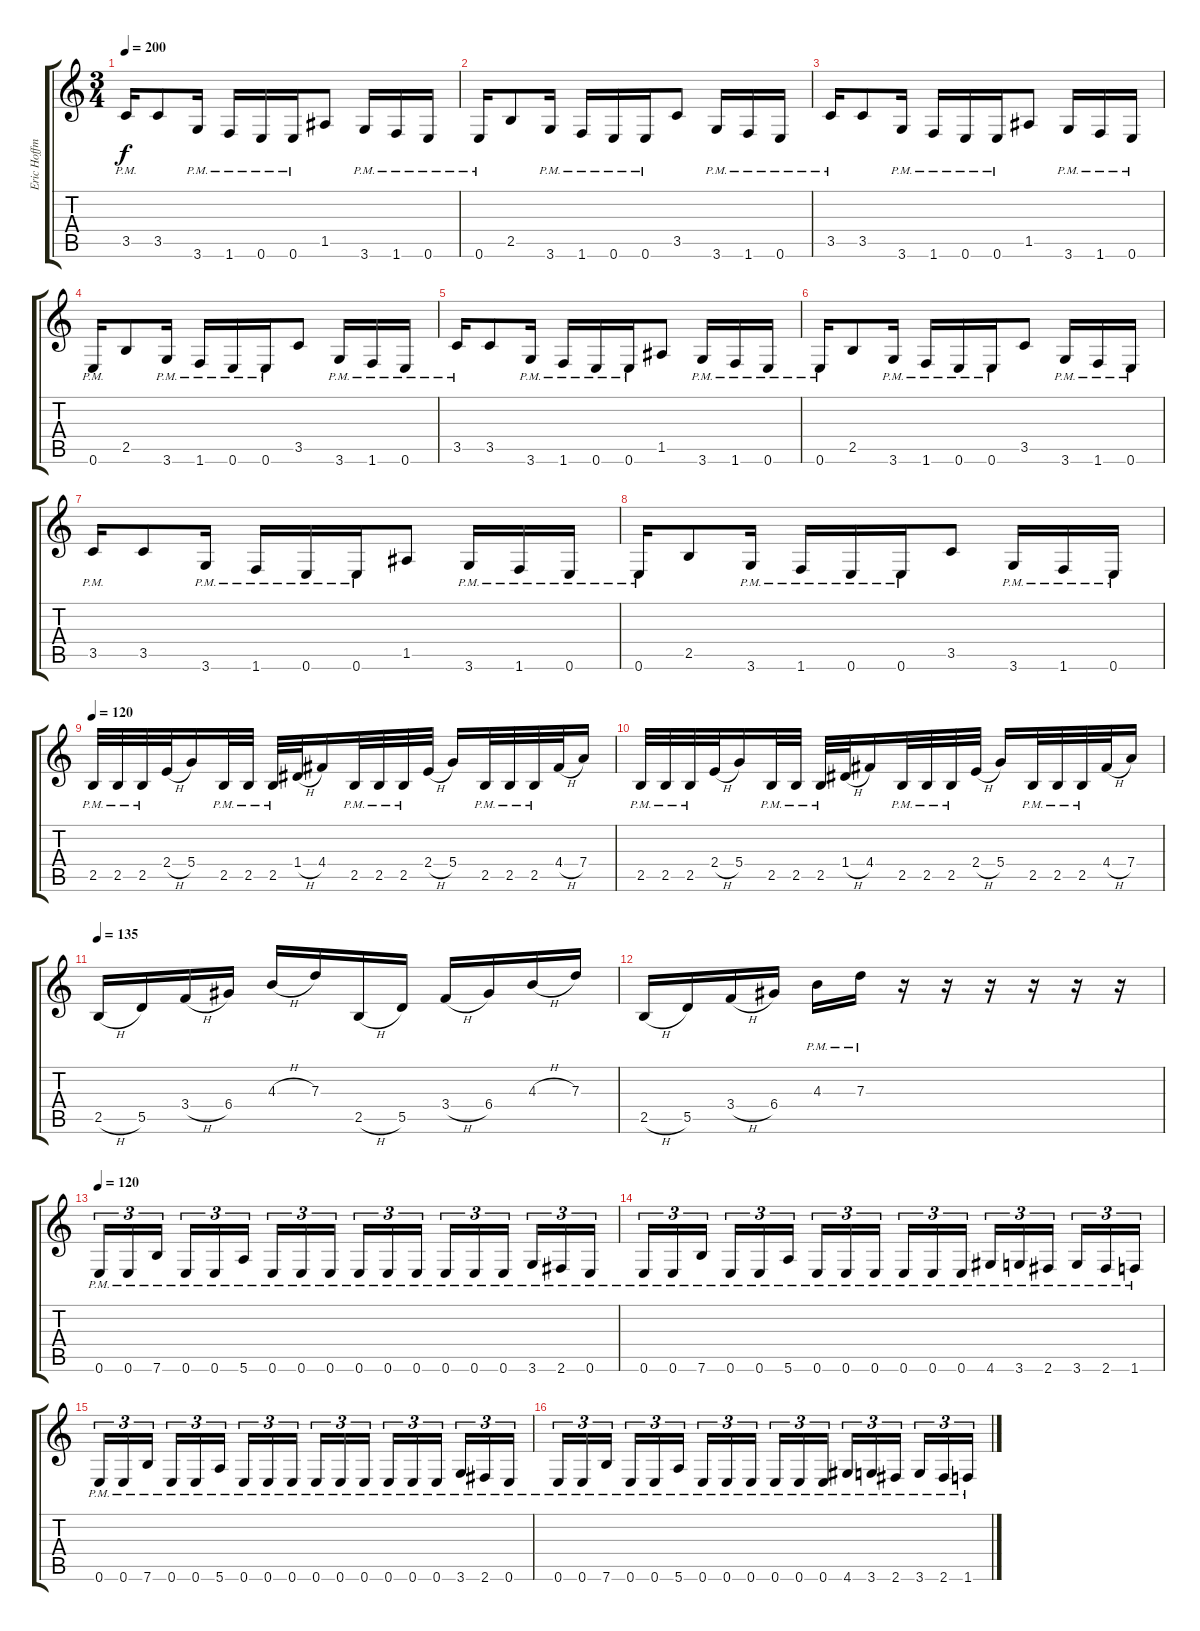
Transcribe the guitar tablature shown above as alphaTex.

\track ("Eric Hoffman" "Eric Hoffm") {instrument distortionguitar}
\staff {score tabs}
\tuning (E4 B3 G3 D3 A2 E2) {hide}
\ts (3 4)
\tempo 200
\clef g2
\ks c
3.5{pm}.16{dy f} 3.5.8 3.6{pm}.16 1.6{pm}.16 0.6{pm}.16 0.6{pm}.16 1.5.8 3.6{pm}.16 1.6{pm}.16 0.6{pm}.16 |
0.6{pm}.16 2.5.8 3.6{pm}.16 1.6{pm}.16 0.6{pm}.16 0.6{pm}.16 3.5.8 3.6{pm}.16 1.6{pm}.16 0.6{pm}.16 |
3.5{pm}.16 3.5.8 3.6{pm}.16 1.6{pm}.16 0.6{pm}.16 0.6{pm}.16 1.5.8 3.6{pm}.16 1.6{pm}.16 0.6{pm}.16 |
0.6{pm}.16 2.5.8 3.6{pm}.16 1.6{pm}.16 0.6{pm}.16 0.6{pm}.16 3.5.8 3.6{pm}.16 1.6{pm}.16 0.6{pm}.16 |
3.5{pm}.16 3.5.8 3.6{pm}.16 1.6{pm}.16 0.6{pm}.16 0.6{pm}.16 1.5.8 3.6{pm}.16 1.6{pm}.16 0.6{pm}.16 |
0.6{pm}.16 2.5.8 3.6{pm}.16 1.6{pm}.16 0.6{pm}.16 0.6{pm}.16 3.5.8 3.6{pm}.16 1.6{pm}.16 0.6{pm}.16 |
3.5{pm}.16 3.5.8 3.6{pm}.16 1.6{pm}.16 0.6{pm}.16 0.6{pm}.16 1.5.8 3.6{pm}.16 1.6{pm}.16 0.6{pm}.16 |
0.6{pm}.16 2.5.8 3.6{pm}.16 1.6{pm}.16 0.6{pm}.16 0.6{pm}.16 3.5.8 3.6{pm}.16 1.6{pm}.16 0.6{pm}.16 |
\tempo 120
2.5{pm}.32 2.5{pm}.32 2.5{pm}.32 2.4{h}.32 5.4.16 2.5{pm}.32 2.5{pm}.32 2.5{pm}.32 1.4{h}.32 4.4.16 2.5{pm}.32 2.5{pm}.32 2.5{pm}.32 2.4{h}.32 5.4.16 2.5{pm}.32 2.5{pm}.32 2.5{pm}.32 4.4{h}.32 7.4.16 |
2.5{pm}.32 2.5{pm}.32 2.5{pm}.32 2.4{h}.32 5.4.16 2.5{pm}.32 2.5{pm}.32 2.5{pm}.32 1.4{h}.32 4.4.16 2.5{pm}.32 2.5{pm}.32 2.5{pm}.32 2.4{h}.32 5.4.16 2.5{pm}.32 2.5{pm}.32 2.5{pm}.32 4.4{h}.32 7.4.16 |
\tempo 135
2.5{h}.16 5.5.16 3.4{h}.16 6.4.16 4.3{h}.16 7.3.16 2.5{h}.16 5.5.16 3.4{h}.16 6.4.16 4.3{h}.16 7.3.16 |
2.5{h}.16 5.5.16 3.4{h}.16 6.4.16 4.3{pm}.16 7.3{pm}.16 r.16 r.16 r.16 r.16 r.16 r.16 |
\tempo 120
0.6{pm}.16{tu (3 2)} 0.6{pm}.16{tu (3 2)} 7.6{pm}.16{tu (3 2)} 0.6{pm}.16{tu (3 2)} 0.6{pm}.16{tu (3 2)} 5.6{pm}.16{tu (3 2)} 0.6{pm}.16{tu (3 2)} 0.6{pm}.16{tu (3 2)} 0.6{pm}.16{tu (3 2)} 0.6{pm}.16{tu (3 2)} 0.6{pm}.16{tu (3 2)} 0.6{pm}.16{tu (3 2)} 0.6{pm}.16{tu (3 2)} 0.6{pm}.16{tu (3 2)} 0.6{pm}.16{tu (3 2)} 3.6{pm}.16{tu (3 2)} 2.6{pm}.16{tu (3 2)} 0.6{pm}.16{tu (3 2)} |
0.6{pm}.16{tu (3 2)} 0.6{pm}.16{tu (3 2)} 7.6{pm}.16{tu (3 2)} 0.6{pm}.16{tu (3 2)} 0.6{pm}.16{tu (3 2)} 5.6{pm}.16{tu (3 2)} 0.6{pm}.16{tu (3 2)} 0.6{pm}.16{tu (3 2)} 0.6{pm}.16{tu (3 2)} 0.6{pm}.16{tu (3 2)} 0.6{pm}.16{tu (3 2)} 0.6{pm}.16{tu (3 2)} 4.6{pm}.16{tu (3 2)} 3.6{pm}.16{tu (3 2)} 2.6{pm}.16{tu (3 2)} 3.6{pm}.16{tu (3 2)} 2.6{pm}.16{tu (3 2)} 1.6{pm}.16{tu (3 2)} |
0.6{pm}.16{tu (3 2)} 0.6{pm}.16{tu (3 2)} 7.6{pm}.16{tu (3 2)} 0.6{pm}.16{tu (3 2)} 0.6{pm}.16{tu (3 2)} 5.6{pm}.16{tu (3 2)} 0.6{pm}.16{tu (3 2)} 0.6{pm}.16{tu (3 2)} 0.6{pm}.16{tu (3 2)} 0.6{pm}.16{tu (3 2)} 0.6{pm}.16{tu (3 2)} 0.6{pm}.16{tu (3 2)} 0.6{pm}.16{tu (3 2)} 0.6{pm}.16{tu (3 2)} 0.6{pm}.16{tu (3 2)} 3.6{pm}.16{tu (3 2)} 2.6{pm}.16{tu (3 2)} 0.6{pm}.16{tu (3 2)} |
0.6{pm}.16{tu (3 2)} 0.6{pm}.16{tu (3 2)} 7.6{pm}.16{tu (3 2)} 0.6{pm}.16{tu (3 2)} 0.6{pm}.16{tu (3 2)} 5.6{pm}.16{tu (3 2)} 0.6{pm}.16{tu (3 2)} 0.6{pm}.16{tu (3 2)} 0.6{pm}.16{tu (3 2)} 0.6{pm}.16{tu (3 2)} 0.6{pm}.16{tu (3 2)} 0.6{pm}.16{tu (3 2)} 4.6{pm}.16{tu (3 2)} 3.6{pm}.16{tu (3 2)} 2.6{pm}.16{tu (3 2)} 3.6{pm}.16{tu (3 2)} 2.6{pm}.16{tu (3 2)} 1.6{pm}.16{tu (3 2)}
